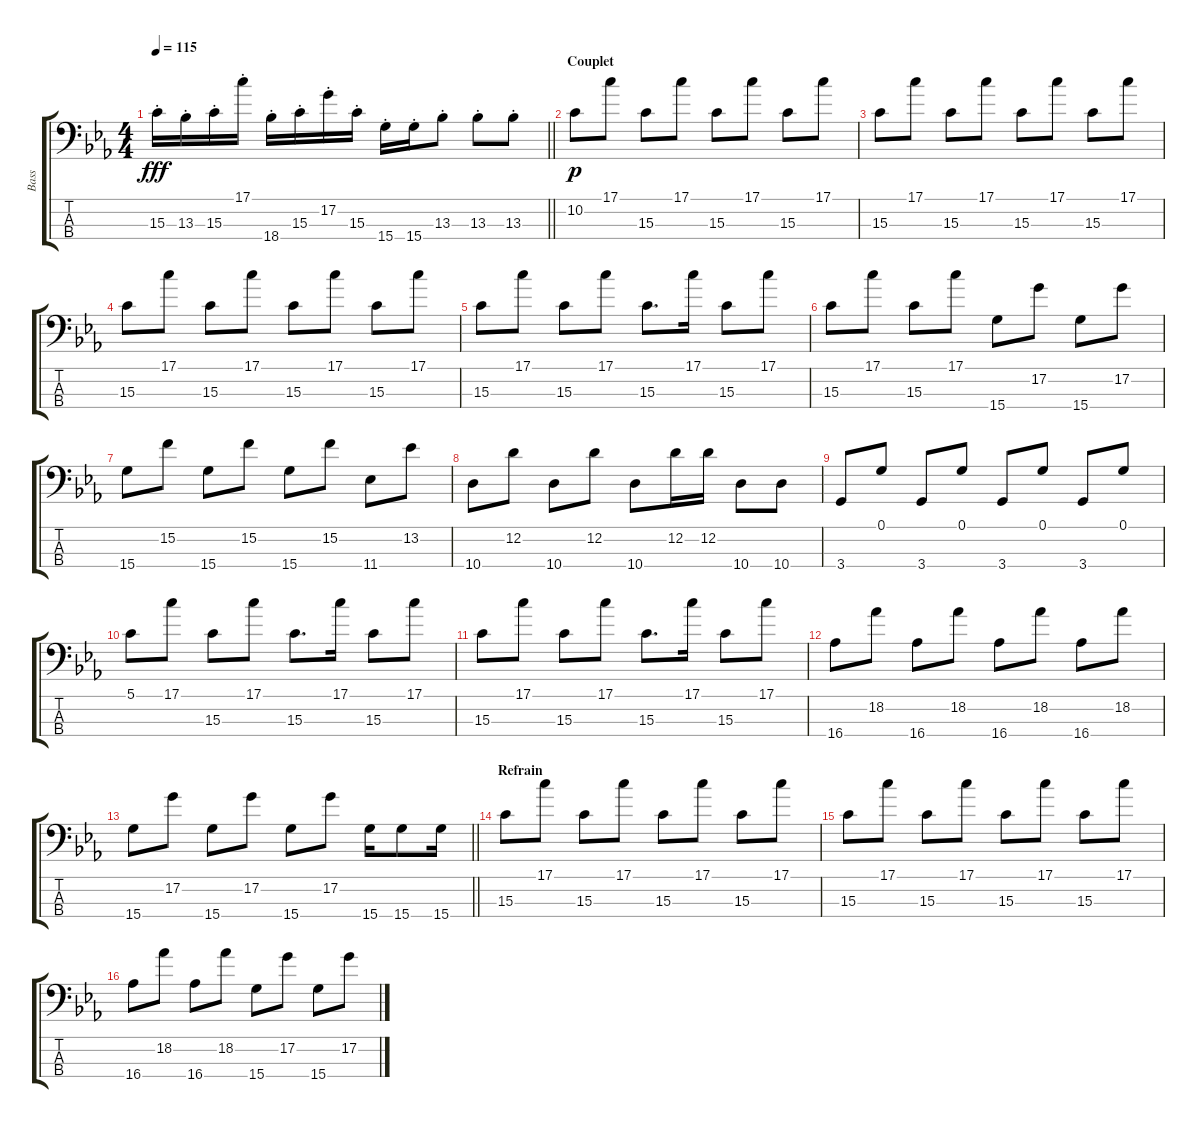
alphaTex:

\track ("Bass" "Bass") {instrument slapbass1}
\staff {score tabs}
\tuning (G2 D2 A1 E1) {hide}
\ts (4 4)
\tempo 115
\clef f4
\barLineRight lightlight
\ks eb
15.3{st}.16{dy fff} 13.3{st}.16 15.3{st}.16 17.1{st}.16 18.4{st}.16 15.3{st}.16 17.2{st}.16 15.3{st}.16 15.4{st}.16 15.4{st}.16 13.3{st}.8 13.3{st}.8 13.3{st}.8 |
\section ("" "Couplet")
10.2.8{dy p} 17.1.8 15.3.8 17.1.8 15.3.8 17.1.8 15.3.8 17.1.8 |
15.3.8 17.1.8 15.3.8 17.1.8 15.3.8 17.1.8 15.3.8 17.1.8 |
15.3.8 17.1.8 15.3.8 17.1.8 15.3.8 17.1.8 15.3.8 17.1.8 |
15.3.8 17.1.8 15.3.8 17.1.8 15.3.8{d} 17.1.16 15.3.8 17.1.8 |
15.3.8 17.1.8 15.3.8 17.1.8 15.4.8 17.2.8 15.4.8 17.2.8 |
15.4.8 15.2.8 15.4.8 15.2.8 15.4.8 15.2.8 11.4.8 13.2.8 |
10.4.8 12.2.8 10.4.8 12.2.8 10.4.8 12.2.16 12.2.16 10.4.8 10.4.8 |
3.4.8 0.1.8 3.4.8 0.1.8 3.4.8 0.1.8 3.4.8 0.1.8 |
5.1.8 17.1.8 15.3.8 17.1.8 15.3.8{d} 17.1.16 15.3.8 17.1.8 |
15.3.8 17.1.8 15.3.8 17.1.8 15.3.8{d} 17.1.16 15.3.8 17.1.8 |
16.4.8 18.2.8 16.4.8 18.2.8 16.4.8 18.2.8 16.4.8 18.2.8 |
\barLineRight lightlight
15.4.8 17.2.8 15.4.8 17.2.8 15.4.8 17.2.8 15.4.16 15.4.8 15.4.16 |
\section ("" "Refrain")
15.3.8 17.1.8 15.3.8 17.1.8 15.3.8 17.1.8 15.3.8 17.1.8 |
15.3.8 17.1.8 15.3.8 17.1.8 15.3.8 17.1.8 15.3.8 17.1.8 |
16.4.8 18.2.8 16.4.8 18.2.8 15.4.8 17.2.8 15.4.8 17.2.8
